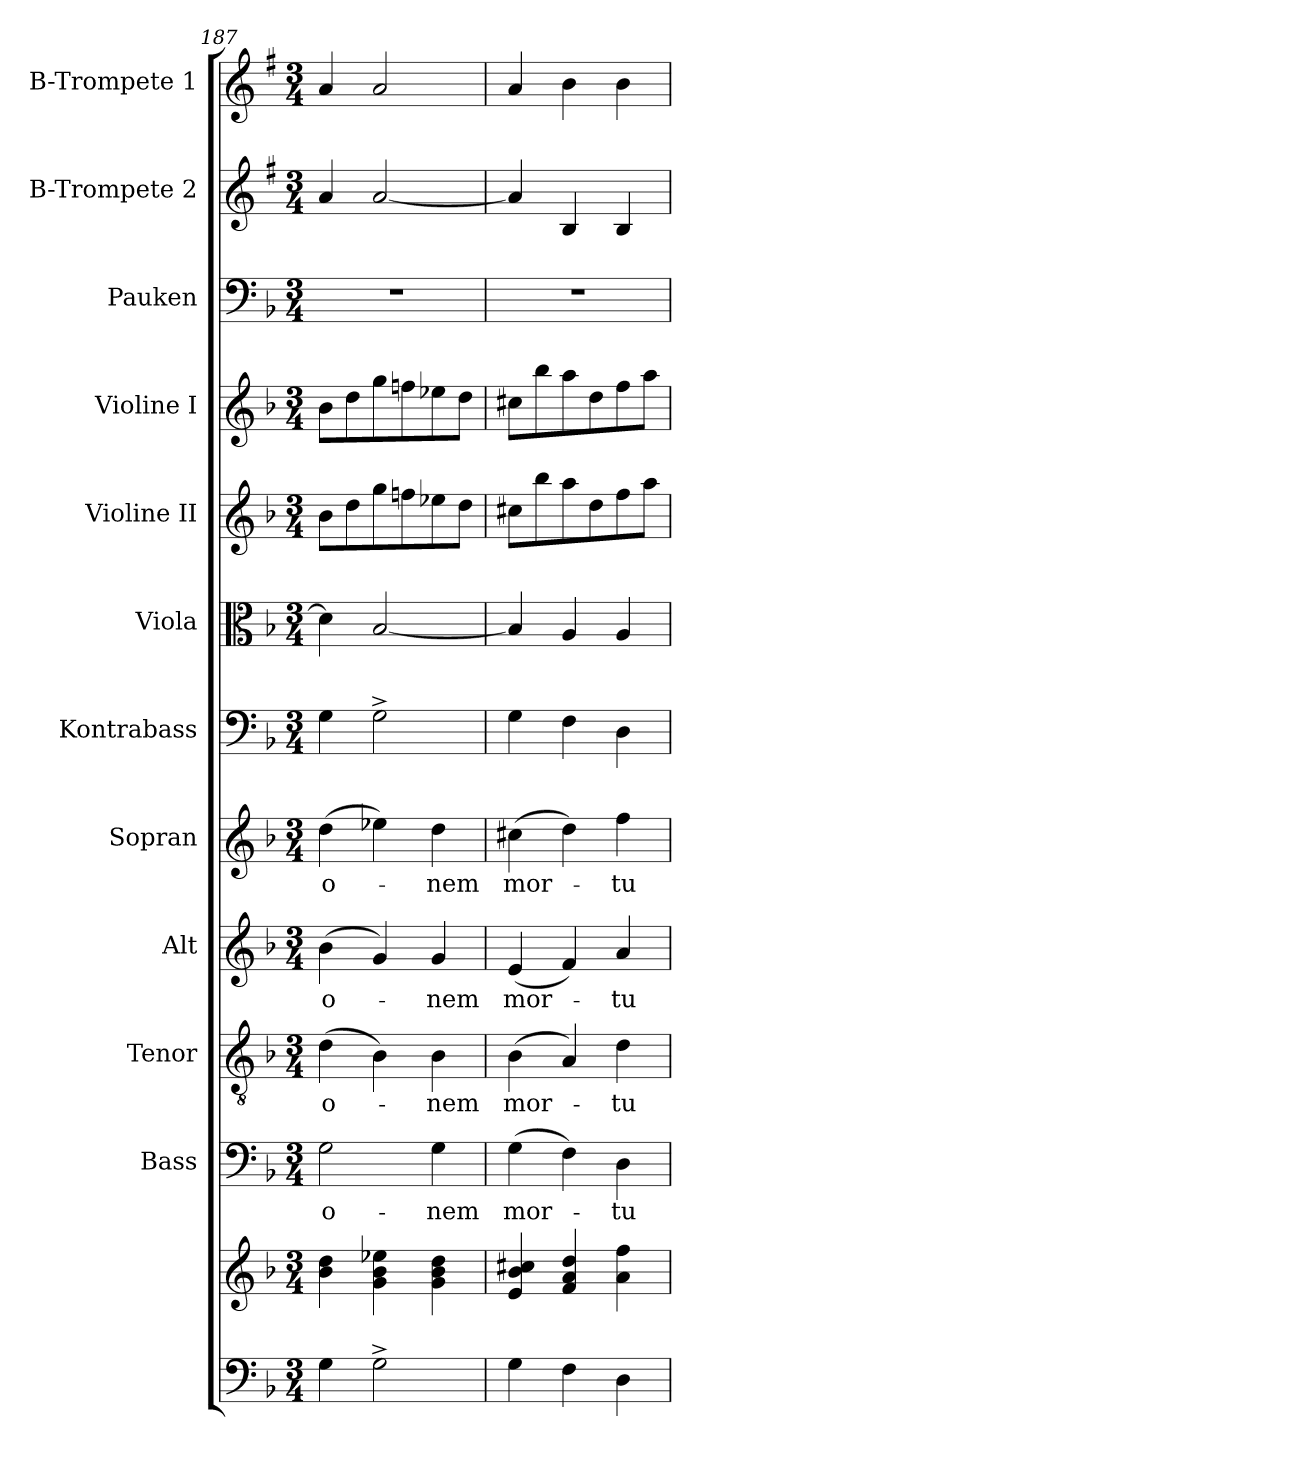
**kern	**kern	**kern	**text	**kern	**text	**kern	**text	**kern	**text	**kern	**kern	**kern	**kern	**kern	**kern	**kern
*part12	*part12	*part11	*part11	*part10	*part10	*part9	*part9	*part8	*part8	*part7	*part6	*part5	*part4	*part3	*part2	*part1
*staff13	*staff12	*staff11	*staff11	*staff10	*staff10	*staff9	*staff9	*staff8	*staff8	*staff7	*staff6	*staff5	*staff4	*staff3	*staff2	*staff1
*	*	*I"Bass	*	*I"Tenor	*	*I"Alt	*	*I"Sopran	*	*I"Kontrabass	*I"Viola	*I"Violine II	*I"Violine I	*I"Pauken	*I"B-Trompete 2	*I"B-Trompete 1
*	*	*I'B.	*	*I'T.	*	*I'A.	*	*I'S.	*	*I'Kb.	*I'Vla.	*I'Vl. II	*I'Vl. I	*I'Pk.	*I'B Trp. 2	*I'B Trp. 1
!!LO:PB:g=z
*clefF4	*clefG2	*clefF4	*	*clefGv2	*	*clefG2	*	*clefG2	*	*clefF4	*clefC3	*clefG2	*clefG2	*clefF4	*clefG2	*clefG2
*	*	*	*	*	*	*	*	*	*	*ITrd7c12	*	*	*	*	*ITrd1c2	*ITrd1c2
*k[b-]	*k[b-]	*k[b-]	*	*k[b-]	*	*k[b-]	*	*k[b-]	*	*k[b-]	*k[b-]	*k[b-]	*k[b-]	*k[b-]	*k[b-]	*k[b-]
*F:	*F:	*F:	*	*F:	*	*F:	*	*F:	*	*F:	*F:	*F:	*F:	*F:	*F:	*F:
*M3/4	*M3/4	*M3/4	*	*M3/4	*	*M3/4	*	*M3/4	*	*M3/4	*M3/4	*M3/4	*M3/4	*M3/4	*M3/4	*M3/4
=187	=187	=187	=187	=187	=187	=187	=187	=187	=187	=187	=187	=187	=187	=187	=187	=187
!	!	!	!LO:LY:b	!	!LO:LY:b	!	!LO:LY:b	!	!LO:LY:b	!	!	!	!	!	!	!
4G\	4b-\ 4dd\	2G\	-o-	(>4d\	-o-	(>4b-\	-o-	(>4dd\	-o-	4GG\	4d\]	8b-\L	8b-\L	2.r	4g/	4g/
.	.	.	.	.	.	.	.	.	.	.	.	8dd\	8dd\	.	.	.
2G^>\	4g\ 4b-\ 4ee-X\	.	.	4B-\)	.	4g/)	.	4ee-X\)	.	2GG^>\	[2B-/	8gg\	8gg\	.	[2g/	2g/
.	.	.	.	.	.	.	.	.	.	.	.	8ffn\	8ffn\	.	.	.
!	!	!	!LO:LY:b	!	!LO:LY:b	!	!LO:LY:b	!	!LO:LY:b	!	!	!	!	!	!	!
.	4g\ 4b-\ 4dd\	4G\	-nem	4B-\	-nem	4g/	-nem	4dd\	-nem	.	.	8ee-X\	8ee-X\	.	.	.
.	.	.	.	.	.	.	.	.	.	.	.	8dd\J	8dd\J	.	.	.
=188	=188	=188	=188	=188	=188	=188	=188	=188	=188	=188	=188	=188	=188	=188	=188	=188
!	!	!	!LO:LY:b	!	!LO:LY:b	!	!LO:LY:b	!	!LO:LY:b	!	!	!	!	!	!	!
4G\	4e/ 4b-/ 4cc#X/	(>4G\	mor-	(>4B-\	mor-	(<4e/	mor-	(>4cc#X\	mor-	4GG\	4B-/]	8cc#X\L	8cc#X\L	2.r	4g/]	4g/
.	.	.	.	.	.	.	.	.	.	.	.	8bb-\	8bb-\	.	.	.
4F\	4f/ 4a/ 4dd/	4F\)	.	4A/)	.	4f/)	.	4dd\)	.	4FF\	4A/	8aa\	8aa\	.	4A/	4a\
.	.	.	.	.	.	.	.	.	.	.	.	8dd\	8dd\	.	.	.
!	!	!	!LO:LY:b	!	!LO:LY:b	!	!LO:LY:b	!	!LO:LY:b	!	!	!	!	!	!	!
4D\	4a\ 4ff\	4D\	-tu-	4d\	-tu-	4a/	-tu-	4ff\	-tu-	4DD\	4A/	8ff\	8ff\	.	4A/	4a\
.	.	.	.	.	.	.	.	.	.	.	.	8aa\J	8aa\J	.	.	.
=	=	=	=	=	=	=	=	=	=	=	=	=	=	=	=	=
*-	*-	*-	*-	*-	*-	*-	*-	*-	*-	*-	*-	*-	*-	*-	*-	*-
